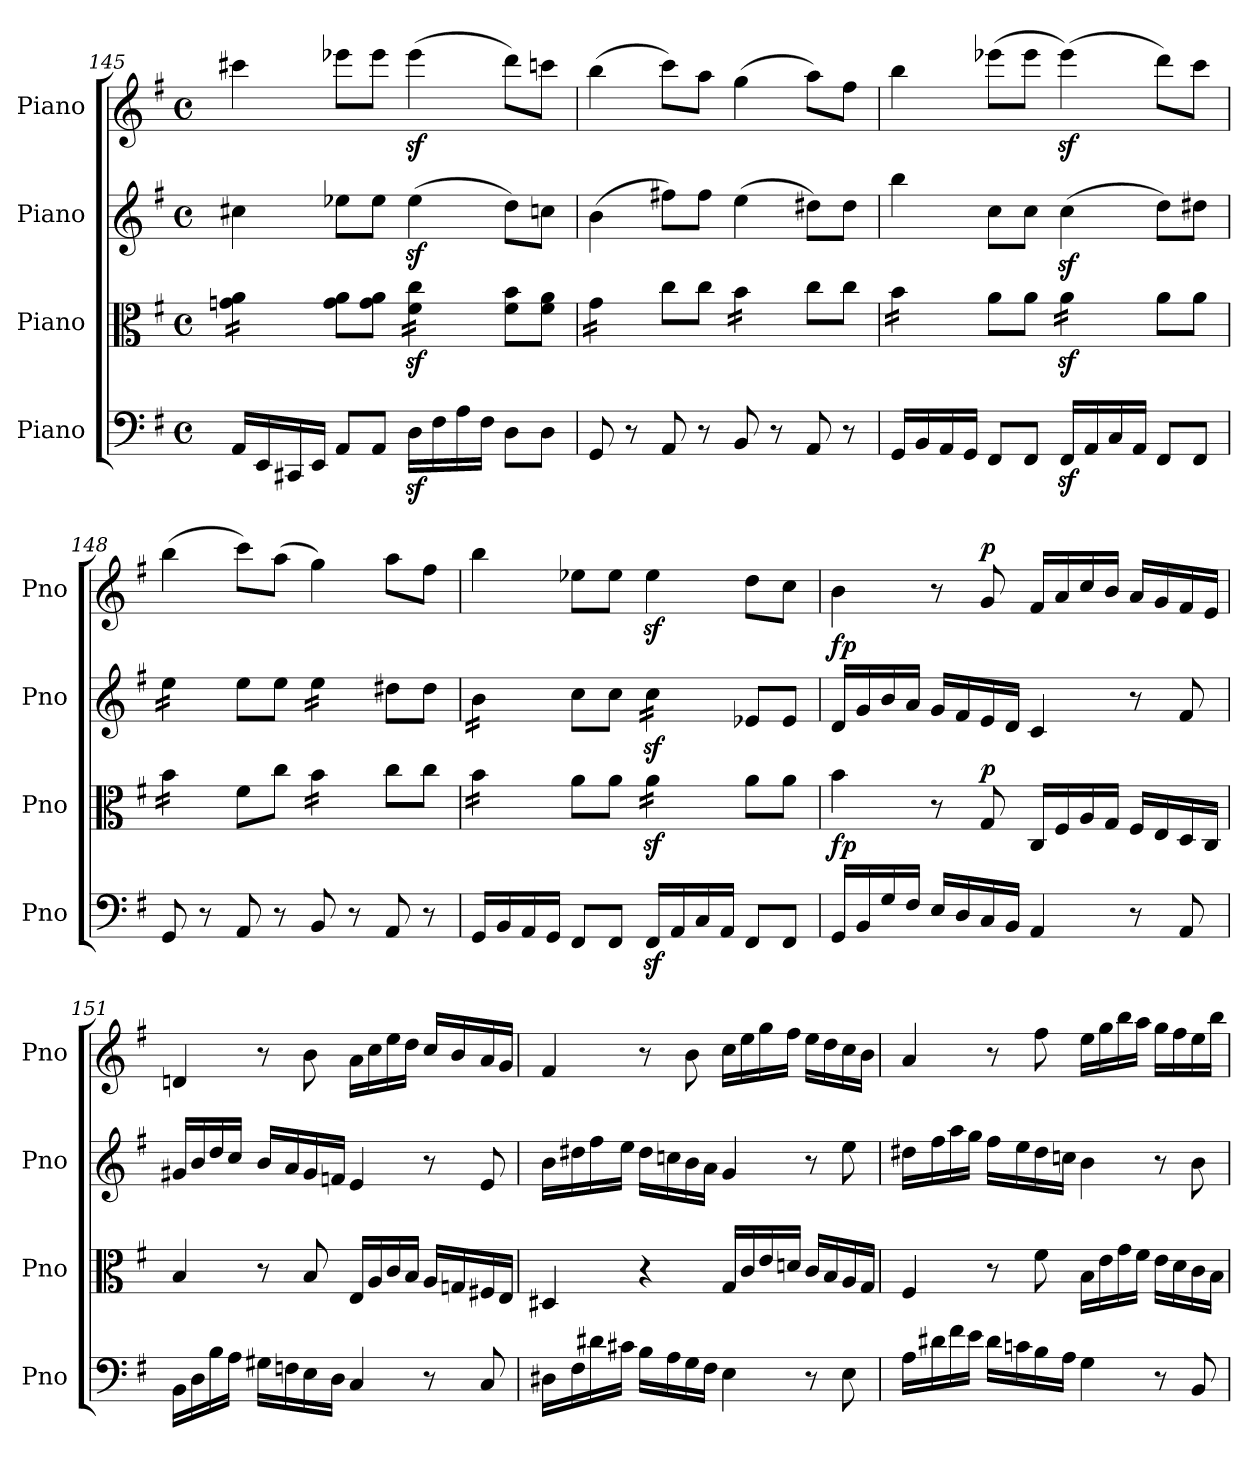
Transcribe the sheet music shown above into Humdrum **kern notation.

**kern	**dynam	**kern	**dynam	**kern	**dynam	**kern	**dynam
*part4	*part4	*part3	*part3	*part2	*part2	*part1	*part1
*staff4	*staff4	*staff3	*staff3	*staff2	*staff2	*staff1	*staff1
*I"Piano	*	*I"Piano	*	*I"Piano	*	*I"Piano	*
*I'Pno	*	*I'Pno	*	*I'Pno	*	*I'Pno	*
*clefF4	*	*clefC3	*	*clefG2	*	*clefG2	*
*k[f#]	*	*k[f#]	*	*k[f#]	*	*k[f#]	*
*M4/4	*	*M4/4	*	*M4/4	*	*M4/4	*
*met(c)	*	*met(c)	*	*met(c)	*	*met(c)	*
=145	=145	=145	=145	=145	=145	=145	=145
*	*	*tremolo	*	*	*	*	*
16AA/LL	.	16gn\ 16a\LL	.	4cc#X\	.	4ccc#X\	.
16EE/	.	16gn\ 16a\	.	.	.	.	.
16CC#X/	.	16gn\ 16a\	.	.	.	.	.
16EE/JJ	.	16gn\ 16a\JJ	.	.	.	.	.
*	*	*Xtremolo	*	*	*	*	*
8AA/L	.	8g\ 8a\L	.	8ee-X\L	.	8eee-X\L	.
8AA/J	.	8g\ 8a\J	.	8ee-\J	.	8eee-\J	.
*	*	*tremolo	*	*	*	*	*
16Dz<\LL	.	16f#\z< 16cc\z<LL	.	(4ee-z<\	.	(4eee-z<\	.
16F#\	.	16f#\z< 16cc\z<	.	.	.	.	.
16A\	.	16f#\z< 16cc\z<	.	.	.	.	.
16F#\JJ	.	16f#\z< 16cc\z<JJ	.	.	.	.	.
*	*	*Xtremolo	*	*	*	*	*
8D\L	.	8f#\ 8b\L	.	8dd\L)	.	8ddd\L)	.
8D\J	.	8f#\ 8a\J	.	8ccn\J	.	8cccn\J	.
=146	=146	=146	=146	=146	=146	=146	=146
*	*	*tremolo	*	*	*	*	*
8GG/	.	16g\LL	.	(4b\	.	(4bb\	.
.	.	16g\	.	.	.	.	.
8r	.	16g\	.	.	.	.	.
.	.	16g\JJ	.	.	.	.	.
*	*	*Xtremolo	*	*	*	*	*
8AA/	.	8cc\L	.	8ff#X\L)	.	8ccc\L)	.
8r	.	8cc\J	.	8ff#\J	.	8aa\J	.
*	*	*tremolo	*	*	*	*	*
8BB/	.	16b\LL	.	(4ee\	.	(4gg\	.
.	.	16b\	.	.	.	.	.
8r	.	16b\	.	.	.	.	.
.	.	16b\JJ	.	.	.	.	.
*	*	*Xtremolo	*	*	*	*	*
8AA/	.	8cc\L	.	8dd#X\L)	.	8aa\L)	.
8r	.	8cc\J	.	8dd#\J	.	8ff#\J	.
=147	=147	=147	=147	=147	=147	=147	=147
*	*	*tremolo	*	*	*	*	*
16GG/LL	.	16b\LL	.	4bb\	.	4bb\	.
16BB/	.	16b\	.	.	.	.	.
16AA/	.	16b\	.	.	.	.	.
16GG/JJ	.	16b\JJ	.	.	.	.	.
*	*	*Xtremolo	*	*	*	*	*
8FF#/L	.	8a\L	.	8cc\L	.	(8eee-X\L	.
8FF#/J	.	8a\J	.	8cc\J	.	8eee-\J	.
*	*	*tremolo	*	*	*	*	*
16FF#z</LL	.	16az<\LL	.	(4ccz<\	.	(4eee-z<\)	.
16AA/	.	16az<\	.	.	.	.	.
16C/	.	16az<\	.	.	.	.	.
16AA/JJ	.	16az<\JJ	.	.	.	.	.
*	*	*Xtremolo	*	*	*	*	*
8FF#/L	.	8a\L	.	8dd\L)	.	8ddd\L)	.
8FF#/J	.	8a\J	.	8dd#X\J	.	8ccc\J	.
=148	=148	=148	=148	=148	=148	=148	=148
*	*	*tremolo	*	*	*	*	*
*	*	*	*	*tremolo	*	*	*
8GG/	.	16b\LL	.	16ee\LL	.	(4bb\	.
.	.	16b\	.	16ee\	.	.	.
8r	.	16b\	.	16ee\	.	.	.
.	.	16b\JJ	.	16ee\JJ	.	.	.
*	*	*	*	*Xtremolo	*	*	*
*	*	*Xtremolo	*	*	*	*	*
8AA/	.	8f#\L	.	8ee\L	.	8ccc\L)	.
8r	.	8cc\J	.	8ee\J	.	(8aa\J	.
*	*	*tremolo	*	*	*	*	*
*	*	*	*	*tremolo	*	*	*
8BB/	.	16b\LL	.	16ee\LL	.	4gg\)	.
.	.	16b\	.	16ee\	.	.	.
8r	.	16b\	.	16ee\	.	.	.
.	.	16b\JJ	.	16ee\JJ	.	.	.
*	*	*	*	*Xtremolo	*	*	*
*	*	*Xtremolo	*	*	*	*	*
8AA/	.	8cc\L	.	8dd#X\L	.	8aa\L	.
8r	.	8cc\J	.	8dd#\J	.	8ff#\J	.
=149	=149	=149	=149	=149	=149	=149	=149
*	*	*tremolo	*	*	*	*	*
*	*	*	*	*tremolo	*	*	*
16GG/LL	.	16b\LL	.	16b\LL	.	4bb\	.
16BB/	.	16b\	.	16b\	.	.	.
16AA/	.	16b\	.	16b\	.	.	.
16GG/JJ	.	16b\JJ	.	16b\JJ	.	.	.
*	*	*	*	*Xtremolo	*	*	*
*	*	*Xtremolo	*	*	*	*	*
8FF#/L	.	8a\L	.	8cc\L	.	8ee-X\L	.
8FF#/J	.	8a\J	.	8cc\J	.	8ee-\J	.
*	*	*tremolo	*	*	*	*	*
*	*	*	*	*tremolo	*	*	*
16FF#z</LL	.	16az<\LL	.	16ccz<\LL	.	4ee-z<\	.
16AA/	.	16az<\	.	16ccz<\	.	.	.
16C/	.	16az<\	.	16ccz<\	.	.	.
16AA/JJ	.	16az<\JJ	.	16ccz<\JJ	.	.	.
*	*	*	*	*Xtremolo	*	*	*
*	*	*Xtremolo	*	*	*	*	*
8FF#/L	.	8a\L	.	8e-X/L	.	8dd\L	.
8FF#/J	.	8a\J	.	8e-/J	.	8cc\J	.
!!LO:PB:g=z
=150	=150	=150	=150	=150	=150	=150	=150
!	!LO:DY:a	!	!	!	!LO:DY:a	!	!
16GG/LL	fp	4b\	.	16d/LL	fp	4b\	.
16BB/	.	.	.	16g/	.	.	.
16G/	.	.	.	16b/	.	.	.
16F#/JJ	.	.	.	16a/JJ	.	.	.
16E/LL	.	8r	.	16g/LL	.	8r	.
16D/	.	.	.	16f#/	.	.	.
!	!	!	!LO:DY:a	!	!	!	!LO:DY:a
16C/	.	8G/	p	16e/	.	8g/	p
16BB/JJ	.	.	.	16d/JJ	.	.	.
4AA/	.	16C/LL	.	4c/	.	16f#/LL	.
.	.	16F#/	.	.	.	16a/	.
.	.	16A/	.	.	.	16cc/	.
.	.	16G/JJ	.	.	.	16b/JJ	.
8r	.	16F#/LL	.	8r	.	16a/LL	.
.	.	16E/	.	.	.	16g/	.
8AA/	.	16D/	.	8f#/	.	16f#/	.
.	.	16C/JJ	.	.	.	16e/JJ	.
=151	=151	=151	=151	=151	=151	=151	=151
16BB\LL	.	4B/	.	16g#X/LL	.	4dn/	.
16D\	.	.	.	16b/	.	.	.
16B\	.	.	.	16dd/	.	.	.
16A\JJ	.	.	.	16cc/JJ	.	.	.
16G#X\LL	.	8r	.	16b/LL	.	8r	.
16Fn\	.	.	.	16a/	.	.	.
16E\	.	8B/	.	16g#/	.	8b\	.
16D\JJ	.	.	.	16fn/JJ	.	.	.
4C/	.	16E/LL	.	4e/	.	16a\LL	.
.	.	16A/	.	.	.	16cc\	.
.	.	16c/	.	.	.	16ee\	.
.	.	16B/JJ	.	.	.	16dd\JJ	.
8r	.	16A/LL	.	8r	.	16cc/LL	.
.	.	16Gn/	.	.	.	16b/	.
8C/	.	16F#X/	.	8e/	.	16a/	.
.	.	16E/JJ	.	.	.	16g/JJ	.
=152	=152	=152	=152	=152	=152	=152	=152
16D#X\LL	.	4D#X/	.	16b\LL	.	4f#/	.
16F#\	.	.	.	16dd#X\	.	.	.
16d#X\	.	.	.	16ff#\	.	.	.
16c#X\JJ	.	.	.	16ee\JJ	.	.	.
16B\LL	.	4r	.	16dd#\LL	.	8r	.
16A\	.	.	.	16ccn\	.	.	.
16G\	.	.	.	16b\	.	8b\	.
16F#\JJ	.	.	.	16a\JJ	.	.	.
4E\	.	16G/LL	.	4g/	.	16cc\LL	.
.	.	16c/	.	.	.	16ee\	.
.	.	16e/	.	.	.	16gg\	.
.	.	16dn/JJ	.	.	.	16ff#\JJ	.
8r	.	16c/LL	.	8r	.	16ee\LL	.
.	.	16B/	.	.	.	16dd\	.
8E\	.	16A/	.	8ee\	.	16cc\	.
.	.	16G/JJ	.	.	.	16b\JJ	.
=153	=153	=153	=153	=153	=153	=153	=153
16A\LL	.	4F#/	.	16dd#X\LL	.	4a/	.
16d#X\	.	.	.	16ff#\	.	.	.
16f#\	.	.	.	16aa\	.	.	.
16e\JJ	.	.	.	16gg\JJ	.	.	.
16d#\LL	.	8r	.	16ff#\LL	.	8r	.
16cn\	.	.	.	16ee\	.	.	.
16B\	.	8f#\	.	16dd#\	.	8ff#\	.
16A\JJ	.	.	.	16ccn\JJ	.	.	.
4G\	.	16B\LL	.	4b\	.	16ee\LL	.
.	.	16e\	.	.	.	16gg\	.
.	.	16g\	.	.	.	16bb\	.
.	.	16f#\JJ	.	.	.	16aa\JJ	.
8r	.	16e\LL	.	8r	.	16gg\LL	.
.	.	16d\	.	.	.	16ff#\	.
8BB/	.	16c\	.	8b\	.	16ee\	.
.	.	16B\JJ	.	.	.	16bb\JJ	.
=	=	=	=	=	=	=	=
*-	*-	*-	*-	*-	*-	*-	*-
